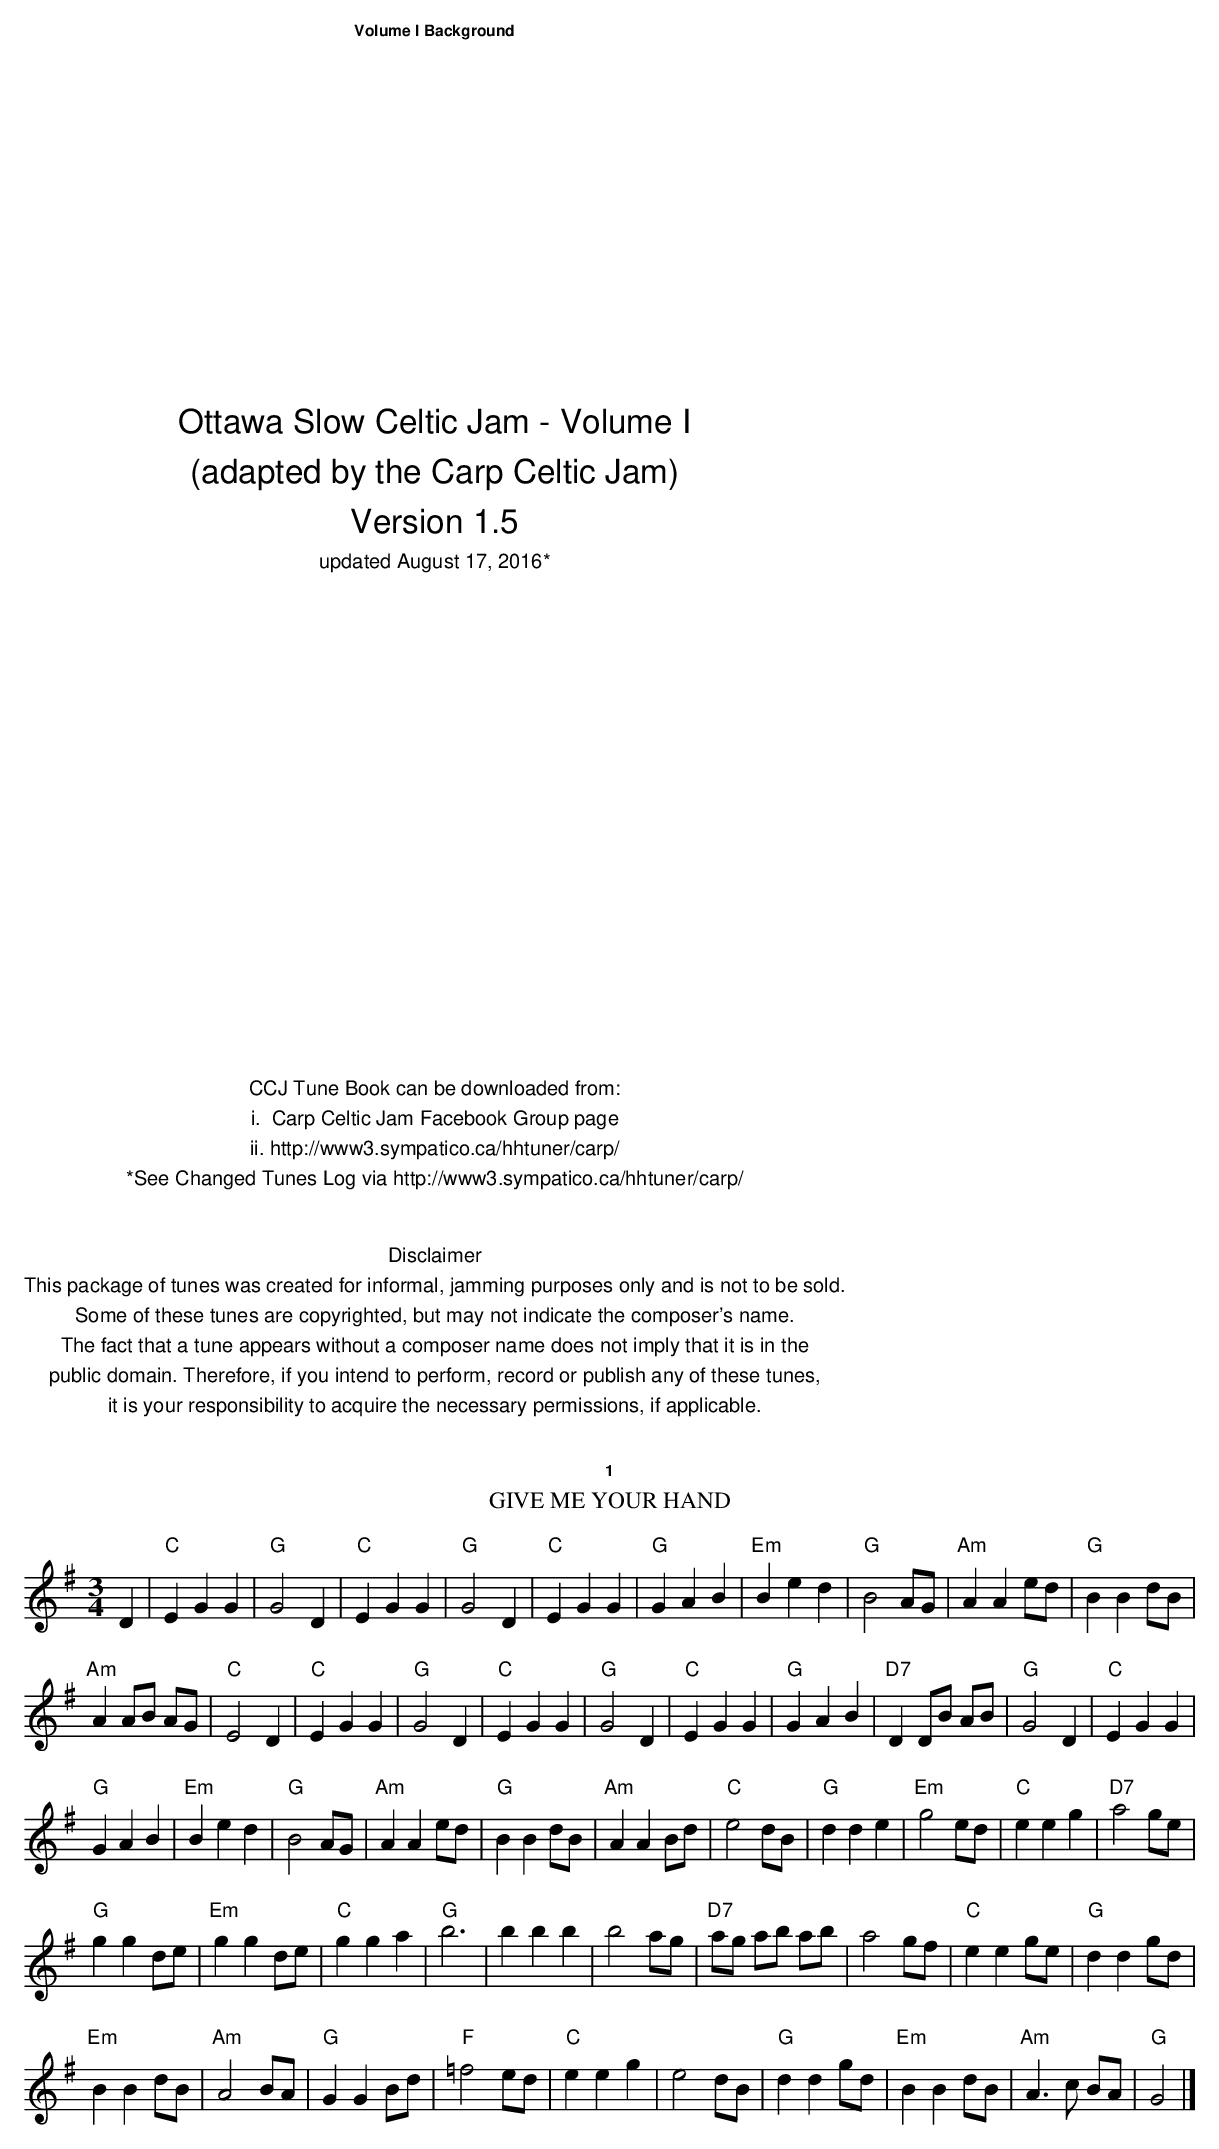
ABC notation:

X:1
T:Give Me Your Hand
M:3/4
L:1/8
K:G
D2|"C"E2 G2 G2|"G"G4 D2|"C"E2 G2 G2|"G"G4 D2|"C"E2 G2 G2|\
"G"G2 A2 B2 |"Em"B2 e2 d2|"G"B4 AG| "Am"A2 A2 ed|"G"B2 B2 dB|
"Am"A2 AB AG|"C"E4 D2|"C"E2 G2 G2|"G"G4 D2|"C"E2 G2 G2|"G"G4 D2|\
"C"E2 G2 G2|"G"G2 A2 B2|"D7"D2 DB AB|"G"G4 D2|"C"E2 G2 G2|
"G"G2 A2 B2|"Em"B2 e2 d2|"G"B4 AG| "Am"A2 A2 ed|"G"B2 B2 dB|\
"Am"A2 A2 Bd|"C"e4 dB|"G"d2 d2 e2|"Em"g4 ed|"C"e2 e2 g2|"D7"a4 ge|
"G"g2 g2 de|"Em"g2 g2 de|"C"g2 g2 a2|"G"b6|b2 b2 b2|\
b4 ag|"D7"ag ab ab|a4 gf| "C"e2 e2 ge|"G"d2 d2 gd|
"Em"B2 B2 dB|"Am"A4  BA|"G"G2 G2 Bd|"F"=f4 ed| "C"e2 e2 g2|e4 dB|\
"G"d2 d2 gd|"Em"B2 B2 dB|"Am"A3 c BA|"G"G4|]
